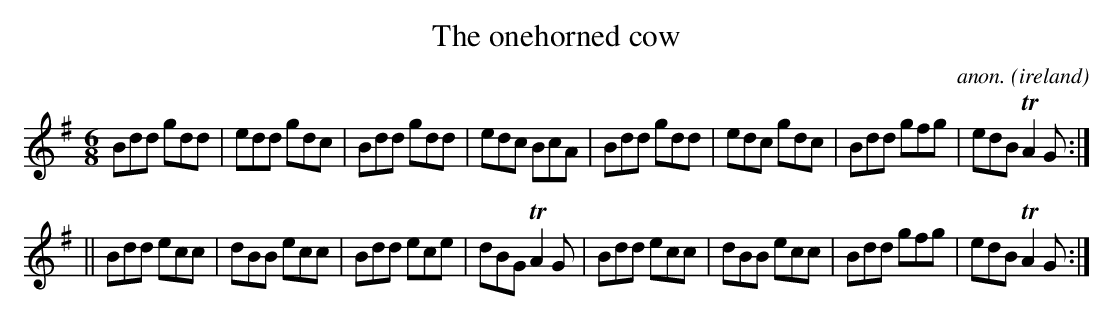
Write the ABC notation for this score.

X:1
T:The onehorned cow
O:ireland
C:anon.
m:Tn2 = (3n/o/n/ m/n/
M:6/8
L:1/8
K:G
Bdd gdd|edd gdc|Bdd gdd|edc BcA|Bdd gdd|edc gdc|Bdd gfg|edB TA2G:|
||Bdd ecc|dBB ecc|Bdd ece|dBG TA2G|Bdd ecc|dBB ecc|Bdd gfg|edB TA2G:|
